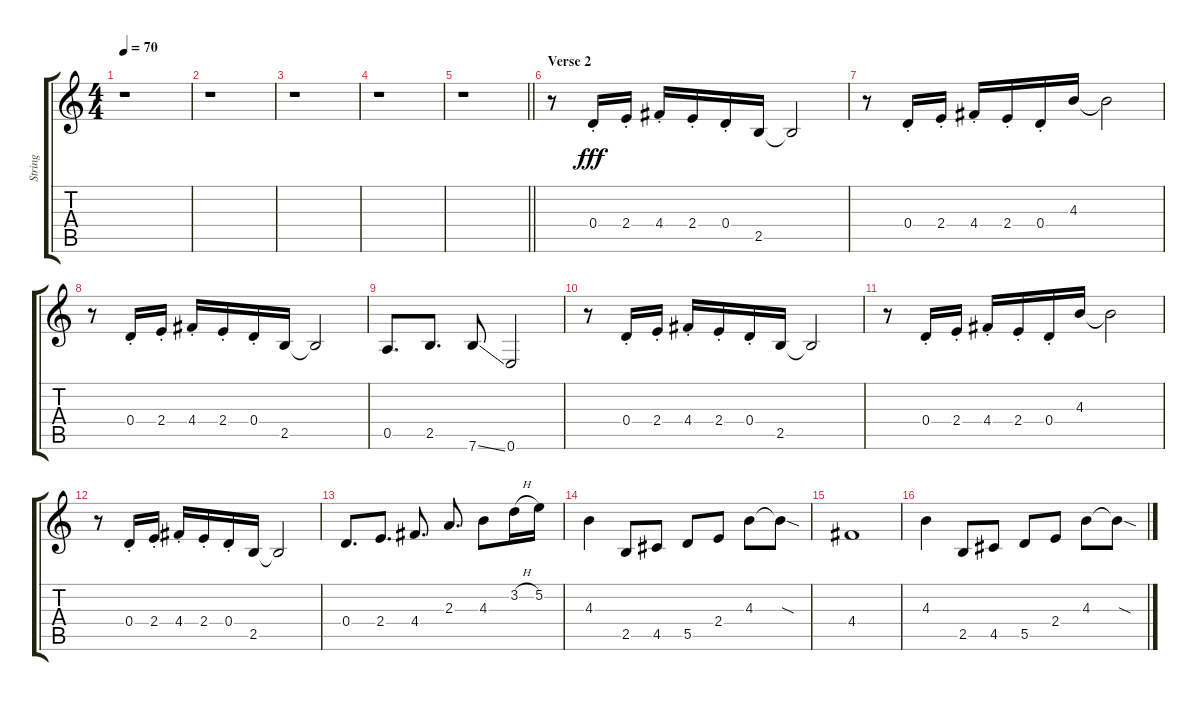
\track ("String" "String") {instrument contrabass}
\staff {score tabs}
\tuning (E4 B3 G3 D3 A2 E2) {hide}
\ts (4 4)
\tempo 70
\clef g2
\ks c
r.1{dy fff} |
r.1 |
r.1 |
r.1 |
\barLineRight lightlight
r.1 |
\section ("" "Verse 2")
r.8 0.4{st}.16{volume 16} 2.4{st}.16 4.4{st}.16 2.4{st}.16 0.4{st}.16 2.5.16 2.5{t}.2 |
r.8 0.4{st}.16 2.4{st}.16 4.4{st}.16 2.4{st}.16 0.4{st}.16 4.3.16 4.3{t}.2 |
r.8 0.4{st}.16 2.4{st}.16 4.4{st}.16 2.4{st}.16 0.4{st}.16 2.5.16 2.5{t}.2 |
0.5.8{d} 2.5.8{d} 7.6{ss}.8 0.6.2 |
r.8 0.4{st}.16 2.4{st}.16 4.4{st}.16 2.4{st}.16 0.4{st}.16 2.5.16 2.5{t}.2 |
r.8 0.4{st}.16 2.4{st}.16 4.4{st}.16 2.4{st}.16 0.4{st}.16 4.3.16 4.3{t}.2 |
r.8 0.4{st}.16 2.4{st}.16 4.4{st}.16 2.4{st}.16 0.4{st}.16 2.5.16 2.5{t}.2 |
0.4.8{d} 2.4.8{d} 4.4.8{d} 2.3.8{d} 4.3.8 3.2{h}.16 5.2.16 |
4.3.4 2.5.8 4.5.8 5.5.8 2.4.8 4.3.8 4.3{sod t}.8 |
4.4.1{volume 4} |
4.3.4{volume 16} 2.5.8 4.5.8 5.5.8 2.4.8 4.3.8 4.3{sod t}.8
